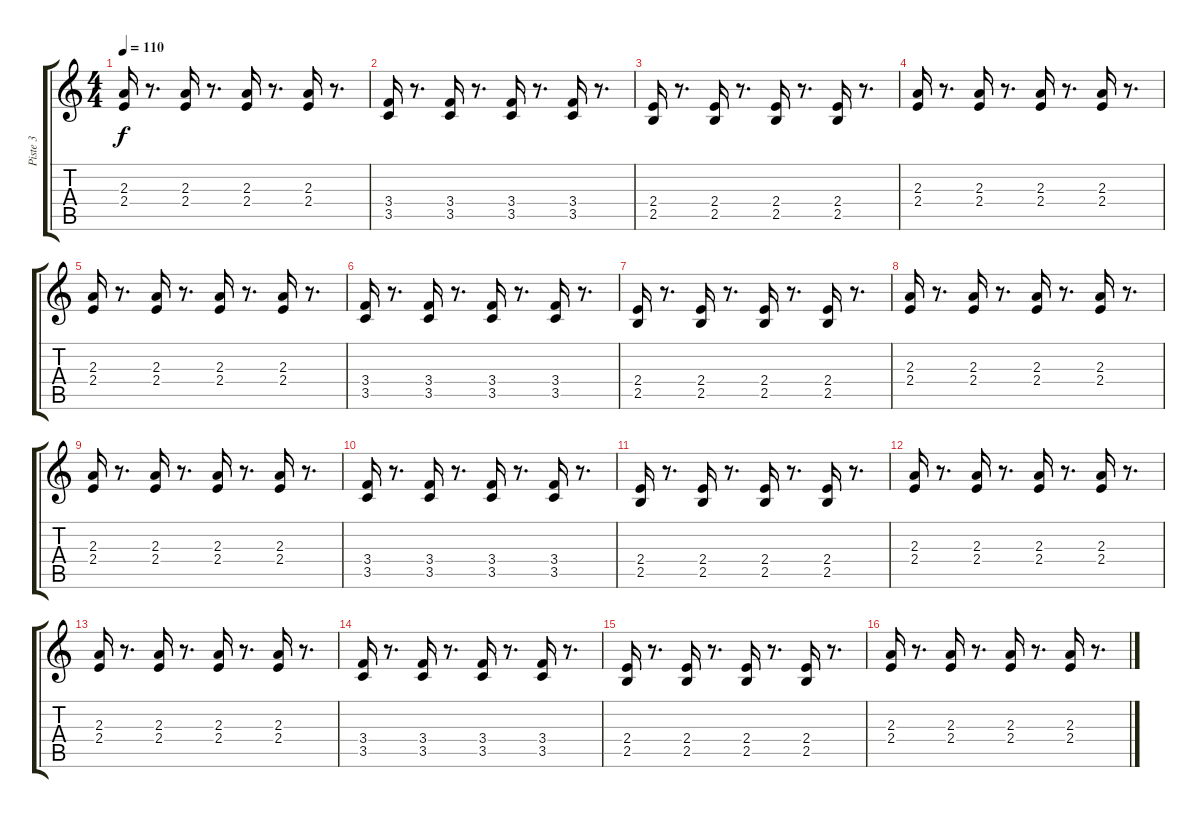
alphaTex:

\track ("Piste 3" "Piste 3") {instrument acousticguitarsteel}
\staff {score tabs}
\tuning (E4 B3 G3 D3 A2 E2) {hide}
\ts (4 4)
\tempo 110
\clef g2
\ks c
(2.3 2.4).16{dy f} r.8{d} (2.3 2.4).16 r.8{d} (2.3 2.4).16 r.8{d} (2.3 2.4).16 r.8{d} |
(3.4 3.5).16 r.8{d} (3.4 3.5).16 r.8{d} (3.4 3.5).16 r.8{d} (3.4 3.5).16 r.8{d} |
(2.4 2.5).16 r.8{d} (2.4 2.5).16 r.8{d} (2.4 2.5).16 r.8{d} (2.4 2.5).16 r.8{d} |
(2.3 2.4).16 r.8{d} (2.3 2.4).16 r.8{d} (2.3 2.4).16 r.8{d} (2.3 2.4).16 r.8{d} |
(2.3 2.4).16 r.8{d} (2.3 2.4).16 r.8{d} (2.3 2.4).16 r.8{d} (2.3 2.4).16 r.8{d} |
(3.4 3.5).16 r.8{d} (3.4 3.5).16 r.8{d} (3.4 3.5).16 r.8{d} (3.4 3.5).16 r.8{d} |
(2.4 2.5).16 r.8{d} (2.4 2.5).16 r.8{d} (2.4 2.5).16 r.8{d} (2.4 2.5).16 r.8{d} |
(2.3 2.4).16 r.8{d} (2.3 2.4).16 r.8{d} (2.3 2.4).16 r.8{d} (2.3 2.4).16 r.8{d} |
(2.3 2.4).16 r.8{d} (2.3 2.4).16 r.8{d} (2.3 2.4).16 r.8{d} (2.3 2.4).16 r.8{d} |
(3.4 3.5).16 r.8{d} (3.4 3.5).16 r.8{d} (3.4 3.5).16 r.8{d} (3.4 3.5).16 r.8{d} |
(2.4 2.5).16 r.8{d} (2.4 2.5).16 r.8{d} (2.4 2.5).16 r.8{d} (2.4 2.5).16 r.8{d} |
(2.3 2.4).16 r.8{d} (2.3 2.4).16 r.8{d} (2.3 2.4).16 r.8{d} (2.3 2.4).16 r.8{d} |
(2.3 2.4).16 r.8{d} (2.3 2.4).16 r.8{d} (2.3 2.4).16 r.8{d} (2.3 2.4).16 r.8{d} |
(3.4 3.5).16 r.8{d} (3.4 3.5).16 r.8{d} (3.4 3.5).16 r.8{d} (3.4 3.5).16 r.8{d} |
(2.4 2.5).16 r.8{d} (2.4 2.5).16 r.8{d} (2.4 2.5).16 r.8{d} (2.4 2.5).16 r.8{d} |
(2.3 2.4).16 r.8{d} (2.3 2.4).16 r.8{d} (2.3 2.4).16 r.8{d} (2.3 2.4).16 r.8{d}
